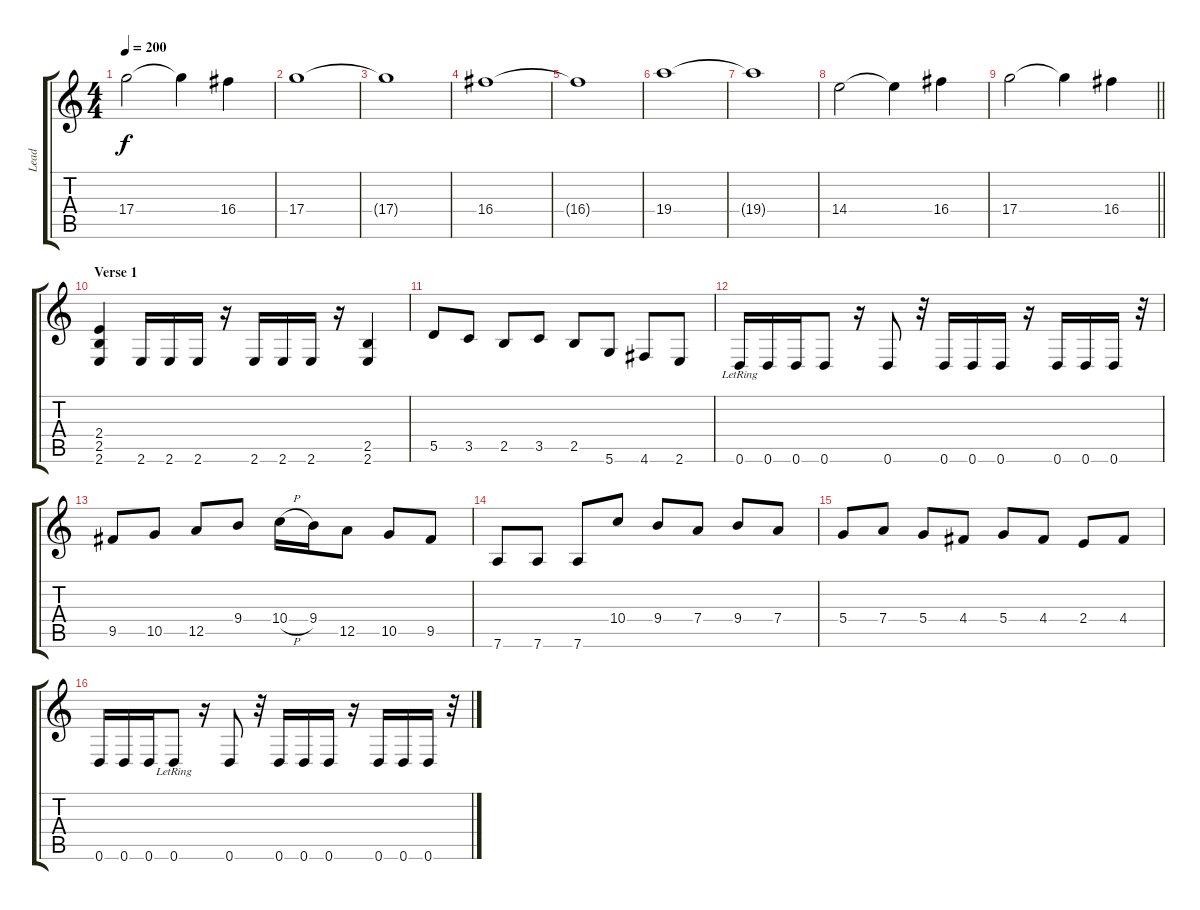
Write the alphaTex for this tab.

\track ("Lead" "Lead") {instrument overdrivenguitar}
\staff {score tabs}
\tuning (E4 B3 G3 D3 A2 D2) {hide}
\ts (4 4)
\tempo 200
\clef g2
\ks c
17.4.2{dy f} 17.4{t}.4 16.4.4 |
17.4.1 |
17.4{t}.1 |
16.4.1 |
16.4{t}.1 |
19.4.1 |
19.4{t}.1 |
14.4.2 14.4{t}.4 16.4.4 |
\barLineRight lightlight
17.4.2 17.4{t}.4 16.4.4 |
\section ("" "Verse 1")
(2.4 2.5 2.6).4 2.6.16 2.6.16 2.6.16 r.16 2.6.16 2.6.16 2.6.16 r.16 (2.5 2.6).4 |
5.5.8 3.5.8 2.5.8 3.5.8 2.5.8 5.6.8 4.6.8 2.6.8 |
0.6{lr}.16 0.6.16 0.6.16 0.6.8 r.16 0.6.8 r.32 0.6.16 0.6.16 0.6.16 r.16 0.6.16 0.6.16 0.6.16 r.32 |
9.5.8 10.5.8 12.5.8 9.4.8 10.4{h}.16 9.4.16 12.5.8 10.5.8 9.5.8 |
7.6.8 7.6.8 7.6.8 10.4.8 9.4.8 7.4.8 9.4.8 7.4.8 |
5.4.8 7.4.8 5.4.8 4.4.8 5.4.8 4.4.8 2.4.8 4.4.8 |
0.6.16 0.6.16 0.6.16 0.6{lr}.8 r.16 0.6.8 r.32 0.6.16 0.6.16 0.6.16 r.16 0.6.16 0.6.16 0.6.16 r.32
